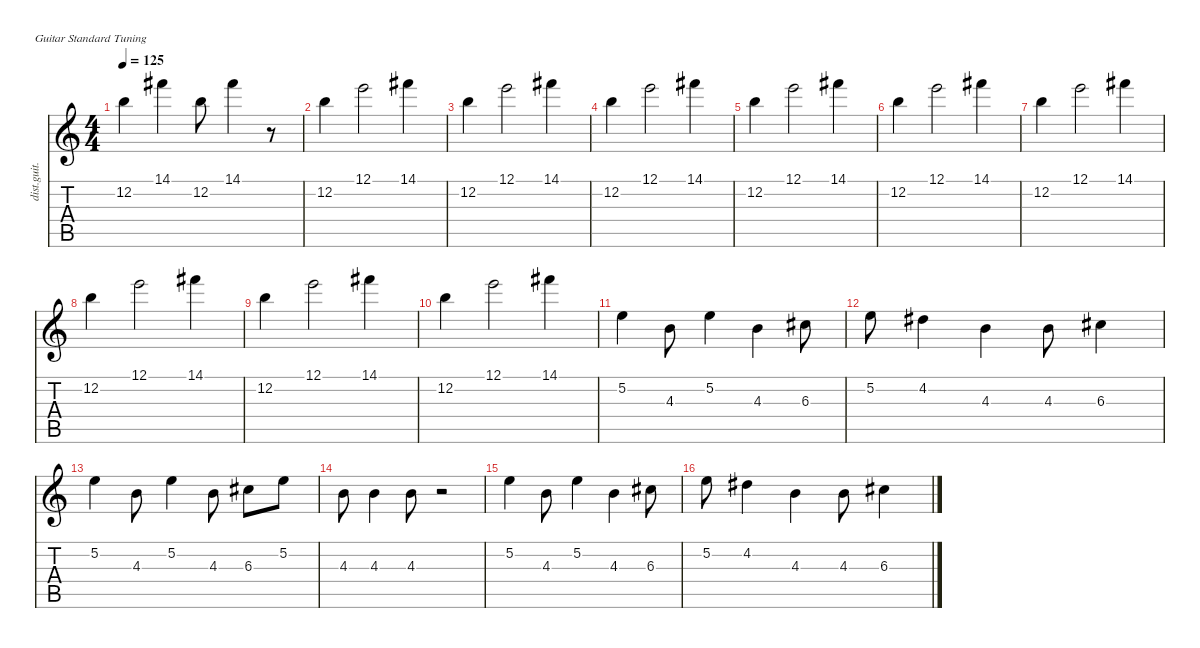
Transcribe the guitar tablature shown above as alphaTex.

\defaultSystemsLayout 4
\hideDynamics
\bracketExtendMode nobrackets
\otherSystemsTrackNameOrientation horizontal
\track ("主音" "dist.guit.") {instrument distortionguitar}
\staff {score tabs}
\tuning (E4 B3 G3 D3 A2 E2)
\ts (4 4)
\tempo 125
\clef g2
\ks c
12.2.4{dy mf} 14.1.4 12.2.8 14.1.4 r.8 |
12.2.4 12.1.2 14.1.4 |
12.2.4 12.1.2 14.1.4 |
12.2.4 12.1.2 14.1.4 |
12.2.4 12.1.2 14.1.4 |
12.2.4 12.1.2 14.1.4 |
12.2.4 12.1.2 14.1.4 |
12.2.4 12.1.2 14.1.4 |
12.2.4 12.1.2 14.1.4 |
12.2.4 12.1.2 14.1.4 |
5.2.4 4.3.8 5.2.4 4.3.4 6.3.8 |
5.2.8 4.2.4 4.3.4 4.3.8 6.3.4 |
5.2.4 4.3.8 5.2.4 4.3.8 6.3.8 5.2.8 |
4.3.8 4.3.4 4.3.8 r.2 |
5.2.4 4.3.8 5.2.4 4.3.4 6.3.8 |
5.2.8 4.2.4 4.3.4 4.3.8 6.3.4
